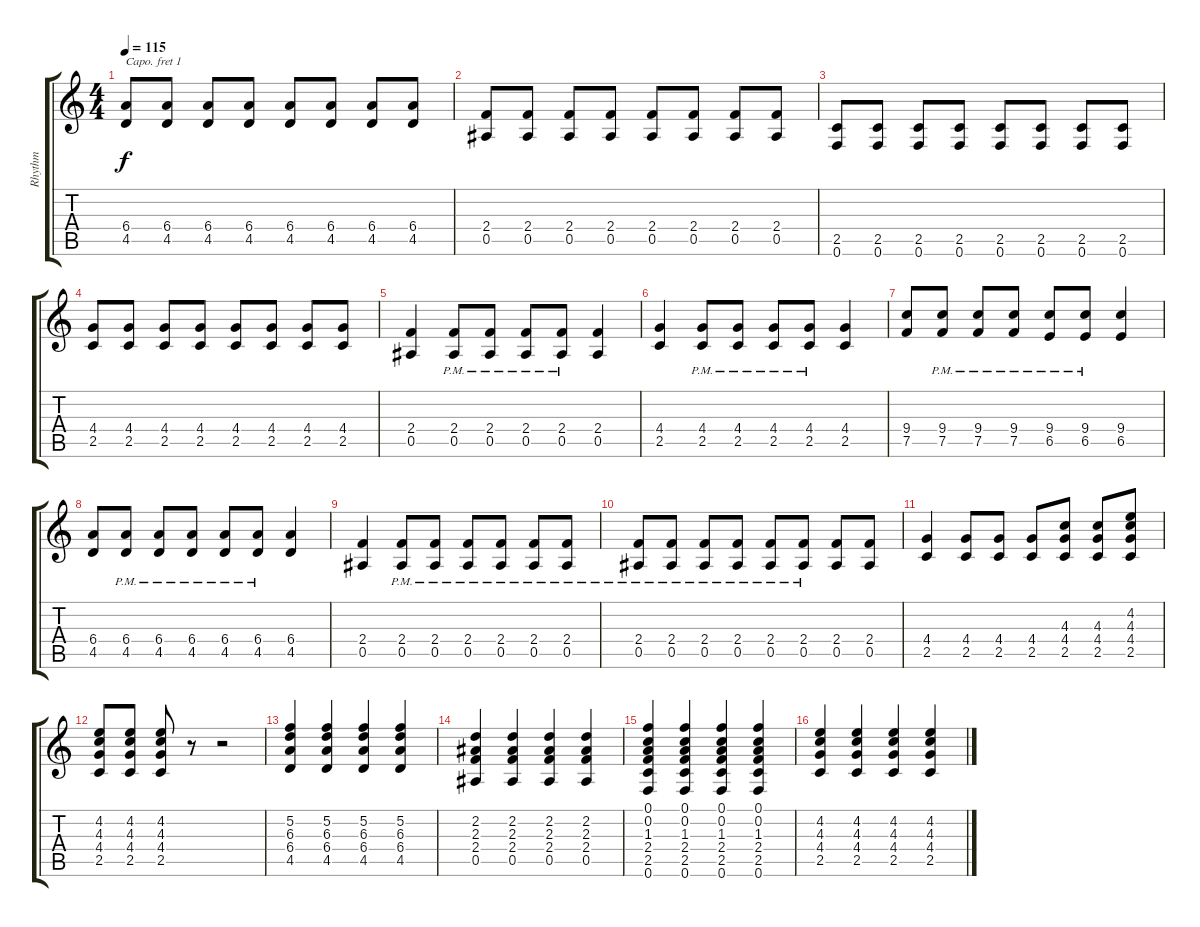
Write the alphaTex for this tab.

\track ("Rhythm" "Rhythm") {instrument overdrivenguitar}
\staff {score tabs}
\capo 1
\tuning (E4 B3 G3 D3 A2 E2) {hide}
\ts (4 4)
\tempo 115
\clef g2
\ks c
(6.4 4.5).8{dy f} (6.4 4.5).8 (6.4 4.5).8 (6.4 4.5).8 (6.4 4.5).8 (6.4 4.5).8 (6.4 4.5).8 (6.4 4.5).8 |
(2.4 0.5).8 (2.4 0.5).8 (2.4 0.5).8 (2.4 0.5).8 (2.4 0.5).8 (2.4 0.5).8 (2.4 0.5).8 (2.4 0.5).8 |
(2.5 0.6).8 (2.5 0.6).8 (2.5 0.6).8 (2.5 0.6).8 (2.5 0.6).8 (2.5 0.6).8 (2.5 0.6).8 (2.5 0.6).8 |
(4.4 2.5).8 (4.4 2.5).8 (4.4 2.5).8 (4.4 2.5).8 (4.4 2.5).8 (4.4 2.5).8 (4.4 2.5).8 (4.4 2.5).8{instrument overdrivenguitar} |
(2.4 0.5).4 (2.4{pm} 0.5{pm}).8 (2.4{pm} 0.5{pm}).8 (2.4{pm} 0.5{pm}).8 (2.4{pm} 0.5{pm}).8 (2.4 0.5).4 |
(4.4 2.5).4 (4.4{pm} 2.5{pm}).8 (4.4{pm} 2.5{pm}).8 (4.4{pm} 2.5{pm}).8 (4.4{pm} 2.5{pm}).8 (4.4 2.5).4 |
(9.4 7.5).8 (9.4{pm} 7.5{pm}).8 (9.4{pm} 7.5{pm}).8 (9.4{pm} 7.5{pm}).8 (9.4{pm} 6.5{pm}).8 (9.4{pm} 6.5{pm}).8 (9.4 6.5).4 |
(6.4 4.5).8 (6.4{pm} 4.5{pm}).8 (6.4{pm} 4.5{pm}).8 (6.4{pm} 4.5{pm}).8 (6.4{pm} 4.5{pm}).8 (6.4{pm} 4.5{pm}).8 (6.4 4.5).4 |
(2.4 0.5).4 (2.4{pm} 0.5{pm}).8 (2.4{pm} 0.5{pm}).8 (2.4{pm} 0.5{pm}).8 (2.4{pm} 0.5{pm}).8 (2.4{pm} 0.5{pm}).8 (2.4{pm} 0.5{pm}).8 |
(2.4{pm} 0.5{pm}).8 (2.4{pm} 0.5{pm}).8 (2.4{pm} 0.5{pm}).8 (2.4{pm} 0.5{pm}).8 (2.4{pm} 0.5{pm}).8 (2.4{pm} 0.5{pm}).8 (2.4 0.5).8 (2.4 0.5).8 |
(4.4 2.5).4 (4.4 2.5).8 (4.4 2.5).8 (4.4 2.5).8 (4.3 4.4 2.5).8 (4.3 4.4 2.5).8 (4.2 4.3 4.4 2.5).8 |
(4.2 4.3 4.4 2.5).8 (4.2 4.3 4.4 2.5).8 (4.2 4.3 4.4 2.5).8 r.8 r.2 |
(5.2 6.3 6.4 4.5).4 (5.2 6.3 6.4 4.5).4 (5.2 6.3 6.4 4.5).4 (5.2 6.3 6.4 4.5).4 |
(2.2 2.3 2.4 0.5).4 (2.2 2.3 2.4 0.5).4 (2.2 2.3 2.4 0.5).4 (2.2 2.3 2.4 0.5).4 |
(0.1 0.2 1.3 2.4 2.5 0.6).4 (0.1 0.2 1.3 2.4 2.5 0.6).4 (0.1 0.2 1.3 2.4 2.5 0.6).4 (0.1 0.2 1.3 2.4 2.5 0.6).4 |
(4.2 4.3 4.4 2.5).4 (4.2 4.3 4.4 2.5).4 (4.2 4.3 4.4 2.5).4 (4.2 4.3 4.4 2.5).4
